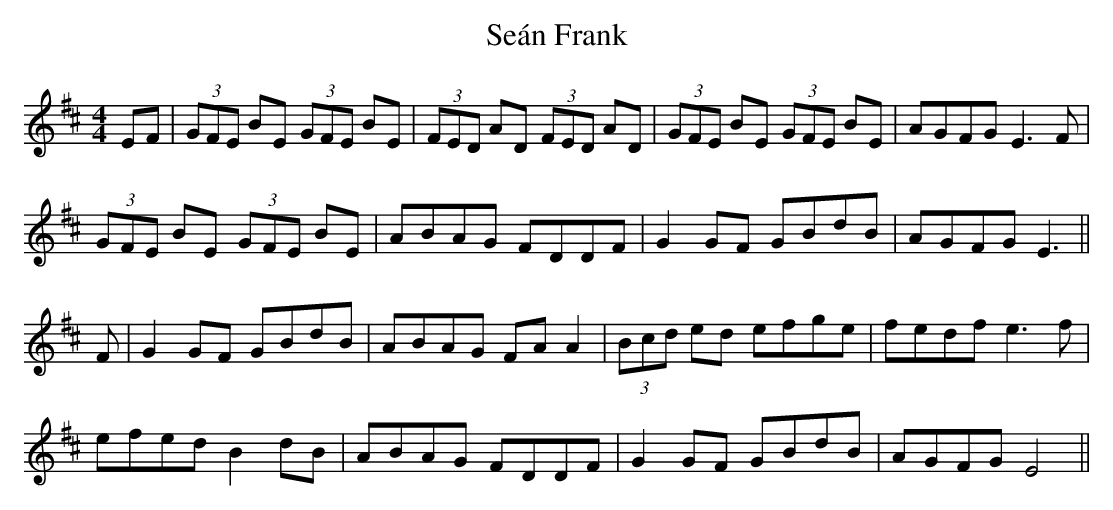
X:1
T: Se\'an Frank
L: 1/8
M: 4/4
K: Edor
EF|(3GFE BE (3GFE BE|(3FED AD (3FED AD|(3GFE BE (3GFE BE|\
AGFG E3F|
(3GFE BE (3GFE BE|ABAG FDDF|G2 GF GBdB|AGFG E3||
F|G2 GF GBdB|ABAG FA A2|(3Bcd ed efge|fedf e3f|
efed B2 dB|ABAG FDDF|G2 GF GBdB|AGFG E4||
